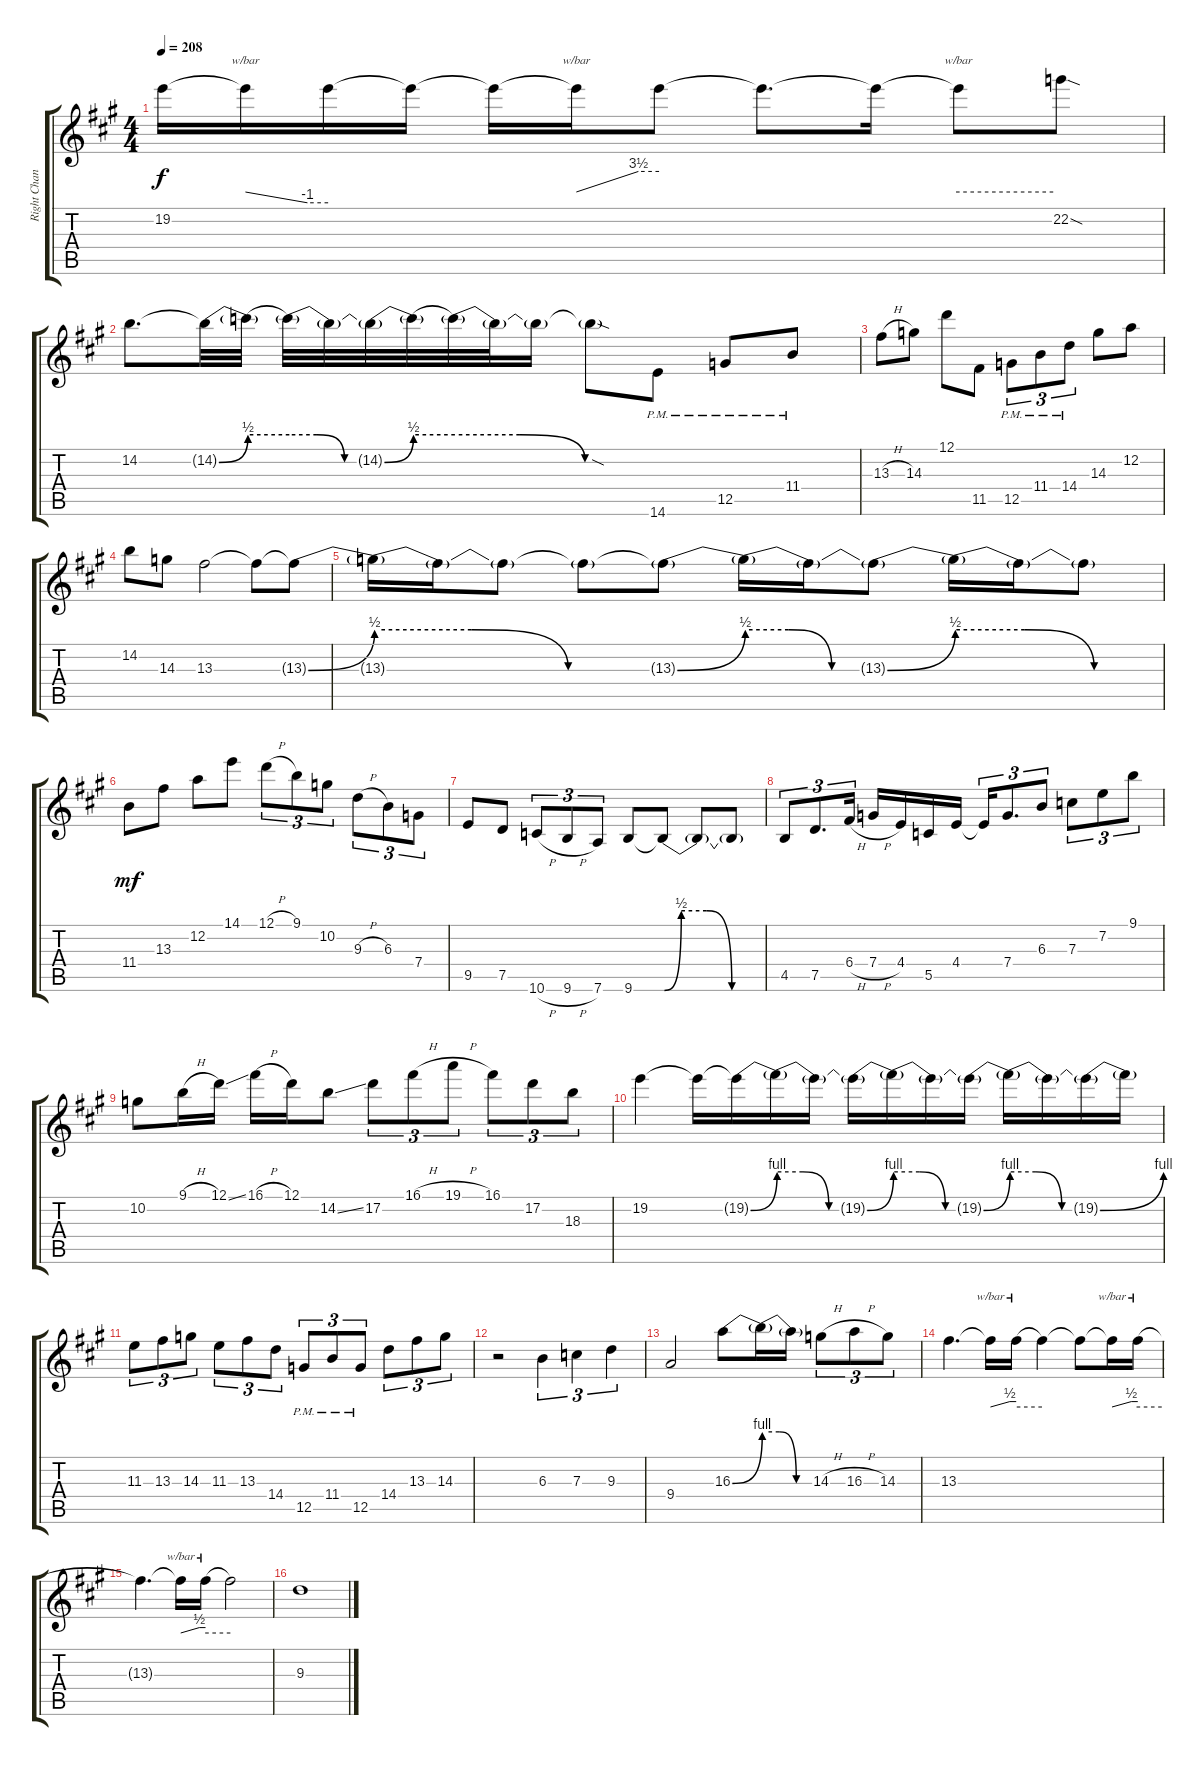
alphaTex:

\track ("Right Channel/Solo 1" "Right Chan") {instrument overdrivenguitar}
\staff {score tabs}
\tuning (D4 A3 F3 C3 G2 D2) {hide}
\ts (4 4)
\tempo 208
\clef g2
\ks a
19.2.16{dy f} 19.2{t}.16{tbe (custom default 0 0 45 -4 60 -4)} 19.2{t}.16 19.2{t}.16 19.2{t}.16 19.2{t}.16{tbe (custom default 0 0 45 14 60 14)} 19.2{t}.8 19.2{t}.8{d} 19.2{t}.16 19.2{t}.8{tbe (hold default 0 0 60 0)} 22.2{sod}.8 |
14.2.8{d} 14.2{be (bend 0 0 60 2) t}.32 14.2{be (hold 0 2 60 2) t}.32 14.2{be (custom 0 2 20 2 40 0 60 0) t}.32 14.2{t}.32 14.2{be (bend 0 0 60 2) t}.32 14.2{be (hold 0 2 60 2) t}.32 14.2{be (custom 0 2 20 2 40 0 60 0) t}.32 14.2{t}.32 14.2{t}.16 14.2{sod t}.8 14.6{pm}.8 12.5{pm}.8 11.4{pm}.8 |
13.3{h}.8 14.3.8 12.1.8 11.5.8 12.5{pm}.8{tu (3 2)} 11.4{pm}.8{tu (3 2)} 14.4{pm}.8{tu (3 2)} 14.3.8 12.2.8 |
14.2.8 14.3.8 13.3.2 13.3{t}.8 13.3{be (bend 0 0 60 2) t}.8 |
13.3{be (custom 0 2 20 2 40 0 60 0) t}.16 13.3{t}.16 13.3{t}.8 13.3{t}.8 13.3{be (bend 0 0 60 2) t}.8 13.3{be (custom 0 2 20 2 40 0 60 0) t}.16 13.3{t}.16 13.3{be (bend 0 0 60 2) t}.8 13.3{be (custom 0 2 20 2 40 0 60 0) t}.16 13.3{t}.16 13.3{t}.8 |
11.4.8{dy mf} 13.3.8 12.2.8 14.1.8 12.1{h}.8{tu (3 2)} 9.1.8{tu (3 2)} 10.2.8{tu (3 2)} 9.3{h}.8{tu (3 2)} 6.3.8{tu (3 2)} 7.4.8{tu (3 2)} |
9.5.8 7.5.8 10.6{h}.8{tu (3 2)} 9.6{h}.8{tu (3 2)} 7.6.8{tu (3 2)} 9.6.8 9.6{be (custom 0 0 10 2 25 2 40 0 60 0) t}.8 9.6{t}.8 9.6{t}.8 |
4.5.8{tu (3 2)} 7.5.8{d tu (3 2)} 6.4{h}.16{tu (3 2)} 7.4{h}.16 4.4.16 5.5.16 4.4.16 4.4{t}.16{tu (3 2)} 7.4.8{d tu (3 2)} 6.3.8{tu (3 2)} 7.3.8{tu (3 2)} 7.2.8{tu (3 2)} 9.1.8{tu (3 2)} |
10.2.8 9.1{h}.16 12.1{ss}.16 16.1{h}.16 12.1.16 14.2{ss}.8 17.2.8{tu (3 2)} 16.1{h}.8{tu (3 2)} 19.1{h}.8{tu (3 2)} 16.1.8{tu (3 2)} 17.2.8{tu (3 2)} 18.3.8{tu (3 2)} |
19.2.4 19.2{t}.16 19.2{be (bend 0 0 60 4) t}.16 19.2{be (custom 0 4 20 4 40 0 60 0) t}.16 19.2{t}.16 19.2{be (bend 0 0 60 4) t}.16 19.2{be (custom 0 4 20 4 40 0 60 0) t}.16 19.2{t}.16 19.2{be (bend 0 0 60 4) t}.16 19.2{be (custom 0 4 20 4 40 0 60 0) t}.16 19.2{t}.16 19.2{be (bend 0 0 60 4) t}.16 19.2{t}.16 |
11.3.8{tu (3 2)} 13.3.8{tu (3 2)} 14.3.8{tu (3 2)} 11.3.8{tu (3 2)} 13.3.8{tu (3 2)} 14.4.8{tu (3 2)} 12.5{pm}.8{tu (3 2)} 11.4{pm}.8{tu (3 2)} 12.5{pm}.8{tu (3 2)} 14.4.8{tu (3 2)} 13.3.8{tu (3 2)} 14.3.8{tu (3 2)} |
r.2 6.3.4{tu (3 2)} 7.3.4{tu (3 2)} 9.3.4{tu (3 2)} |
9.4.2 16.3{be (bend 0 0 60 4)}.8 16.3{be (custom 0 4 20 4 40 0 60 0) t}.16 16.3{t}.16 14.3{h}.8{tu (3 2)} 16.3{h}.8{tu (3 2)} 14.3.8{tu (3 2)} |
13.3.4{d} 13.3{t}.16{tbe (custom default 0 0 45 2 60 2)} 13.3{t}.16{tbe (hold default 0 0 60 0)} 13.3{t}.4 13.3{t}.8 13.3{t}.16{tbe (custom default 0 0 45 2 60 2)} 13.3{t}.16{tbe (hold default 0 0 60 0)} |
13.3{t}.4{d} 13.3{t}.16{tbe (custom default 0 0 45 2 60 2)} 13.3{t}.16{tbe (hold default 0 0 60 0)} 13.3{t}.2 |
9.3.1
